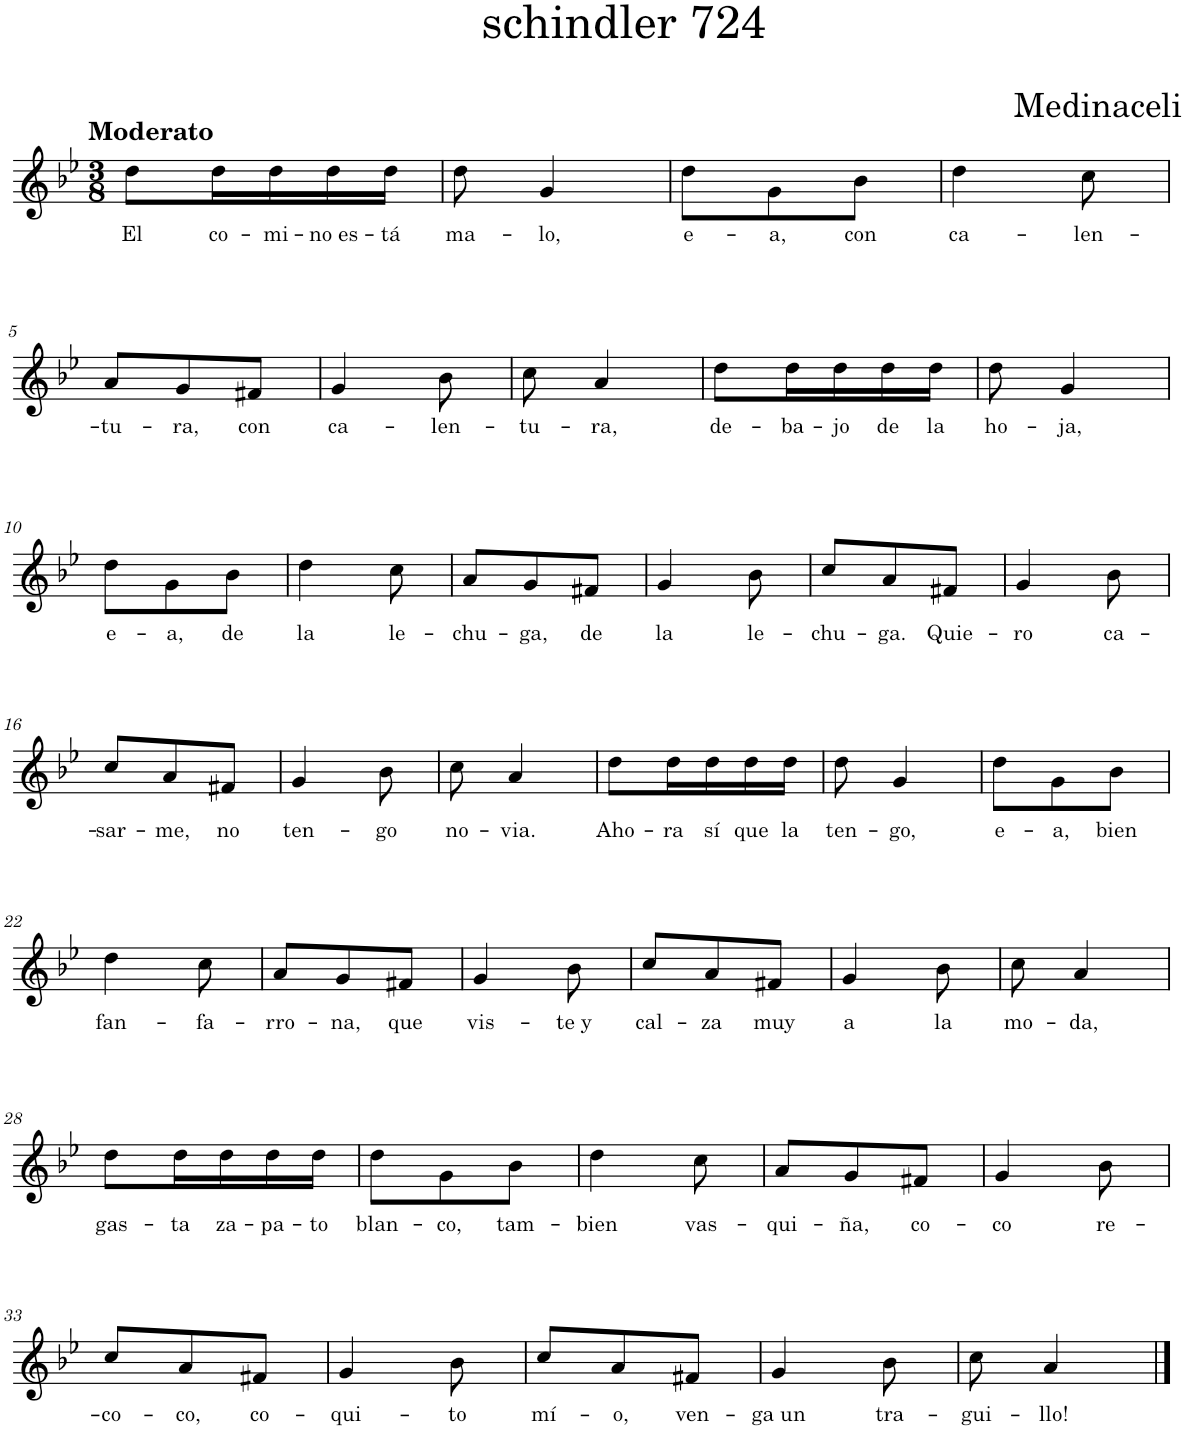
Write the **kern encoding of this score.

**kern	**text
*part1	*part1
*staff1	*staff1
*I"Piano	*
*I'Pno.	*
*clefG2	*
*k[b-e-]	*
*M3/8	*
=1	=1
!LO:TX:a:B:t=Moderato	!
!	!LO:LY:b
8dd\L	El
!	!LO:LY:b
16dd\L	co-
!	!LO:LY:b
16dd\	-mi-
!	!LO:LY:b
16dd\	-no es-
!	!LO:LY:b
16dd\JJ	-tá
=2	=2
!	!LO:LY:b
8dd\	ma-
!	!LO:LY:b
4g/	-lo,
=3	=3
!	!LO:LY:b
8dd\L	e-
!	!LO:LY:b
8g\	-a,
!	!LO:LY:b
8b-\J	con
=4	=4
!	!LO:LY:b
4dd\	ca-
!	!LO:LY:b
8cc\	-len-
!!LO:LB:g=z
=5	=5
!	!LO:LY:b
8a/L	-tu-
!	!LO:LY:b
8g/	-ra,
!	!LO:LY:b
8f#X/J	con
=6	=6
!	!LO:LY:b
4g/	ca-
!	!LO:LY:b
8b-\	-len-
=7	=7
!	!LO:LY:b
8cc\	-tu-
!	!LO:LY:b
4a/	-ra,
=8	=8
!	!LO:LY:b
8dd\L	de-
!	!LO:LY:b
16dd\L	-ba-
!	!LO:LY:b
16dd\	-jo
!	!LO:LY:b
16dd\	de
!	!LO:LY:b
16dd\JJ	la
=9	=9
!	!LO:LY:b
8dd\	ho-
!	!LO:LY:b
4g/	-ja,
!!LO:LB:g=z
=10	=10
!	!LO:LY:b
8dd\L	e-
!	!LO:LY:b
8g\	-a,
!	!LO:LY:b
8b-\J	de
=11	=11
!	!LO:LY:b
4dd\	la
!	!LO:LY:b
8cc\	le-
=12	=12
!	!LO:LY:b
8a/L	-chu-
!	!LO:LY:b
8g/	-ga,
!	!LO:LY:b
8f#X/J	de
=13	=13
!	!LO:LY:b
4g/	la
!	!LO:LY:b
8b-\	le-
=14	=14
!	!LO:LY:b
8cc/L	-chu-
!	!LO:LY:b
8a/	-ga.
!	!LO:LY:b
8f#X/J	Quie-
=15	=15
!	!LO:LY:b
4g/	-ro
!	!LO:LY:b
8b-\	ca-
!!LO:LB:g=z
=16	=16
!	!LO:LY:b
8cc/L	-sar-
!	!LO:LY:b
8a/	-me,
!	!LO:LY:b
8f#X/J	no
=17	=17
!	!LO:LY:b
4g/	ten-
!	!LO:LY:b
8b-\	-go
=18	=18
!	!LO:LY:b
8cc\	no-
!	!LO:LY:b
4a/	-via.
=19	=19
!	!LO:LY:b
8dd\L	Aho-
!	!LO:LY:b
16dd\L	-ra
!	!LO:LY:b
16dd\	sí
!	!LO:LY:b
16dd\	que
!	!LO:LY:b
16dd\JJ	la
=20	=20
!	!LO:LY:b
8dd\	ten-
!	!LO:LY:b
4g/	-go,
=21	=21
!	!LO:LY:b
8dd\L	e-
!	!LO:LY:b
8g\	-a,
!	!LO:LY:b
8b-\J	bien
!!LO:LB:g=z
=22	=22
!	!LO:LY:b
4dd\	fan-
!	!LO:LY:b
8cc\	-fa-
=23	=23
!	!LO:LY:b
8a/L	-rro-
!	!LO:LY:b
8g/	-na,
!	!LO:LY:b
8f#X/J	que
=24	=24
!	!LO:LY:b
4g/	vis-
!	!LO:LY:b
8b-\	-te y
=25	=25
!	!LO:LY:b
8cc/L	cal-
!	!LO:LY:b
8a/	-za
!	!LO:LY:b
8f#X/J	muy
=26	=26
!	!LO:LY:b
4g/	a
!	!LO:LY:b
8b-\	la
=27	=27
!	!LO:LY:b
8cc\	mo-
!	!LO:LY:b
4a/	-da,
!!LO:LB:g=z
=28	=28
!	!LO:LY:b
8dd\L	gas-
!	!LO:LY:b
16dd\L	-ta
!	!LO:LY:b
16dd\	za-
!	!LO:LY:b
16dd\	-pa-
!	!LO:LY:b
16dd\JJ	-to
=29	=29
!	!LO:LY:b
8dd\L	blan-
!	!LO:LY:b
8g\	-co,
!	!LO:LY:b
8b-\J	tam-
=30	=30
!	!LO:LY:b
4dd\	-bien
!	!LO:LY:b
8cc\	vas-
=31	=31
!	!LO:LY:b
8a/L	-qui-
!	!LO:LY:b
8g/	-ña,
!	!LO:LY:b
8f#X/J	co-
=32	=32
!	!LO:LY:b
4g/	-co
!	!LO:LY:b
8b-\	re-
!!LO:LB:g=z
=33	=33
!	!LO:LY:b
8cc/L	-co-
!	!LO:LY:b
8a/	-co,
!	!LO:LY:b
8f#X/J	co-
=34	=34
!	!LO:LY:b
4g/	-qui-
!	!LO:LY:b
8b-\	-to
=35	=35
!	!LO:LY:b
8cc/L	mí-
!	!LO:LY:b
8a/	-o,
!	!LO:LY:b
8f#X/J	ven-
=36	=36
!	!LO:LY:b
4g/	-ga un
!	!LO:LY:b
8b-\	tra-
=37	=37
!	!LO:LY:b
8cc\	-gui-
!	!LO:LY:b
4a/	-llo!
==	==
*-	*-
